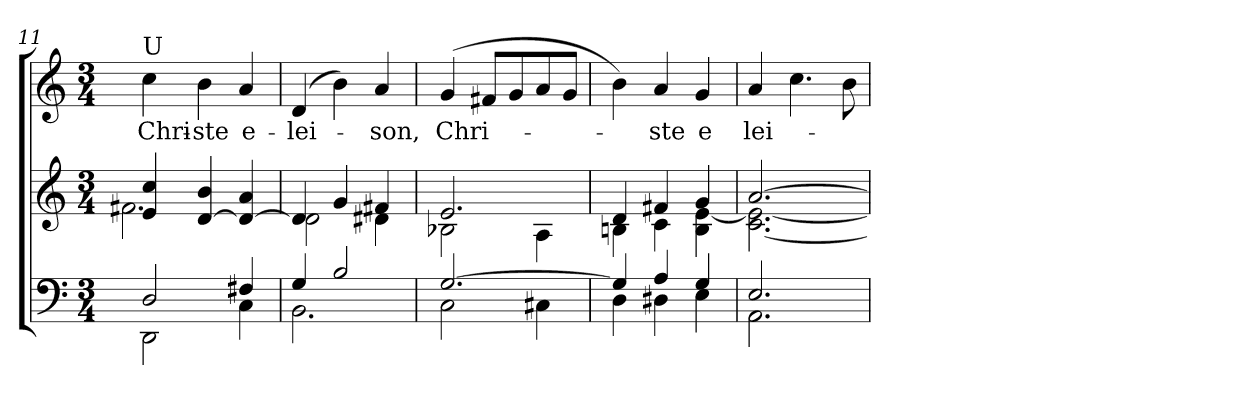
**kern	**kern	**kern	**text
*part2	*part2	*part1	*part1
*staff3	*staff2	*staff1	*staff1
*clefF4	*clefG2	*clefG2	*
*k[]	*k[]	*k[]	*
*C:	*C:	*C:	*
*M3/4	*M3/4	*M3/4	*
=11	=11	=11	=11
*^	*^	*	*
!	!	!	!	!LO:TX:a:t=U	!
!	!	!	!	!	!LO:LY:b
2D/	2DD\	4e/ 4cc/	2.f#X\	4cc\	Chri-
!	!	!	!	!	!LO:LY:b
.	.	[>4d/ 4b/	.	4b\	-ste
!	!	!	!	!	!LO:LY:b
4F#X/	4C\	4d/_ 4a/	.	4a/	e-
!!LO:LB:g=z
=12	=12	=12	=12	=12	=12
!	!	!	!	!	!LO:LY:b
4G/	2.BB\	4d/]	2d\	(4d/	-lei-
2B/	.	4g/	.	4b\)	.
!	!	!	!	!	!LO:LY:b
.	.	4f#X/	4d#X\	4a/	-son,
=13	=13	=13	=13	=13	=13
!	!	!	!	!	!LO:LY:b
[>2.G/	2C\	2.e/	2B-X\	(4g/	Chri-
.	.	.	.	8f#X/L	.
.	.	.	.	8g/	.
.	4C#X\	.	4A\	8a/	.
.	.	.	.	8g/J	.
=14	=14	=14	=14	=14	=14
4G/]	4D\	4d/	4Bn\	4b\)	.
!	!	!	!	!	!LO:LY:b
4A/	4D#X\	4f#X/	4c\	4a/	-ste
!	!	!	!	!	!LO:LY:b
4G/	4E\	4g/	4B\ [<4e\	4g/	e
=15	=15	=15	=15	=15	=15
!	!	!	!	!	!LO:LY:b
2.E/	2.AA\	[>2.a/	[<2.c\ 2.e\_	4a/	lei-
.	.	.	.	4.cc\	.
.	.	.	.	8b\	.
*v	*v	*	*	*	*
*	*v	*v	*	*
=	=	=	=
*-	*-	*-	*-
